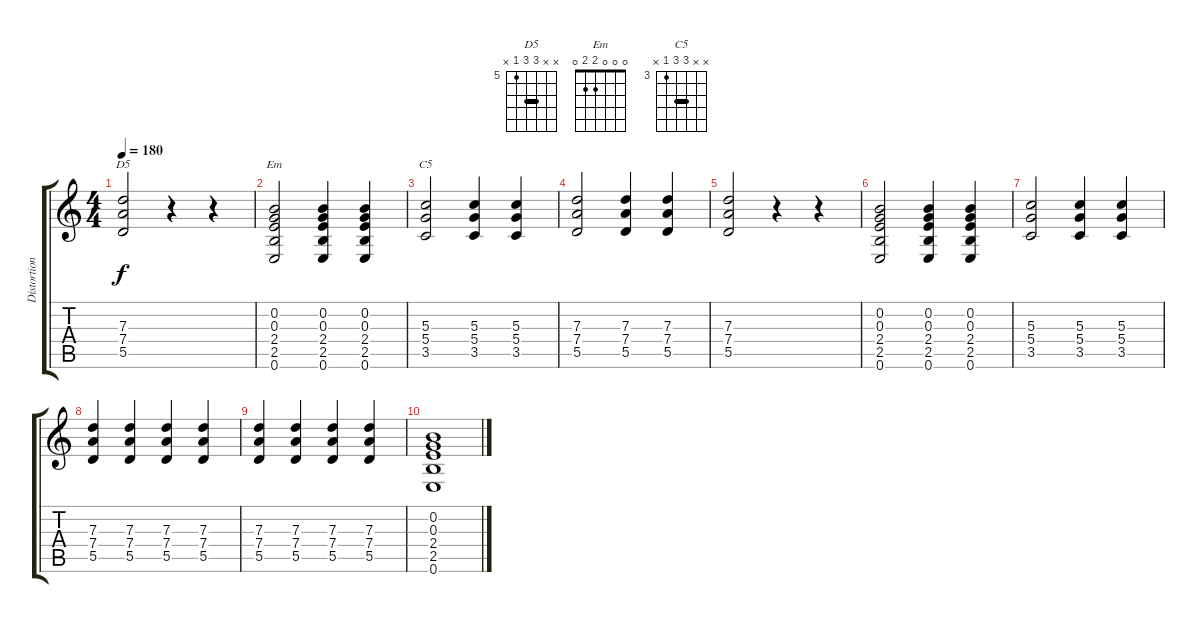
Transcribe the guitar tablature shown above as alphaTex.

\track ("Distortion Guitar" "Distortion") {instrument distortionguitar}
\staff {score tabs}
\tuning (E4 B3 G3 D3 A2 E2) {hide}
\chord ("D5" x x 7 7 5 x) {firstfret 5 barre 7}
\chord ("Em" 0 0 0 2 2 0)
\chord ("C5" x x 5 5 3 x) {firstfret 3 barre 5}
\ts (4 4)
\tempo 180
\clef g2
\ks c
(7.3 7.4 5.5).2{ch "D5" dy f} r.4 r.4 |
(0.2 0.3 2.4 2.5 0.6).2{ch "Em"} (0.2 0.3 2.4 2.5 0.6).4 (0.2 0.3 2.4 2.5 0.6).4 |
(5.3 5.4 3.5).2{ch "C5"} (5.3 5.4 3.5).4 (5.3 5.4 3.5).4 |
(7.3 7.4 5.5).2 (7.3 7.4 5.5).4 (7.3 7.4 5.5).4 |
(7.3 7.4 5.5).2 r.4 r.4 |
(0.2 0.3 2.4 2.5 0.6).2 (0.2 0.3 2.4 2.5 0.6).4 (0.2 0.3 2.4 2.5 0.6).4 |
(5.3 5.4 3.5).2 (5.3 5.4 3.5).4 (5.3 5.4 3.5).4 |
(7.3 7.4 5.5).4 (7.3 7.4 5.5).4 (7.3 7.4 5.5).4 (7.3 7.4 5.5).4 |
(7.3 7.4 5.5).4 (7.3 7.4 5.5).4 (7.3 7.4 5.5).4 (7.3 7.4 5.5).4 |
(0.2 0.3 2.4 2.5 0.6).1
